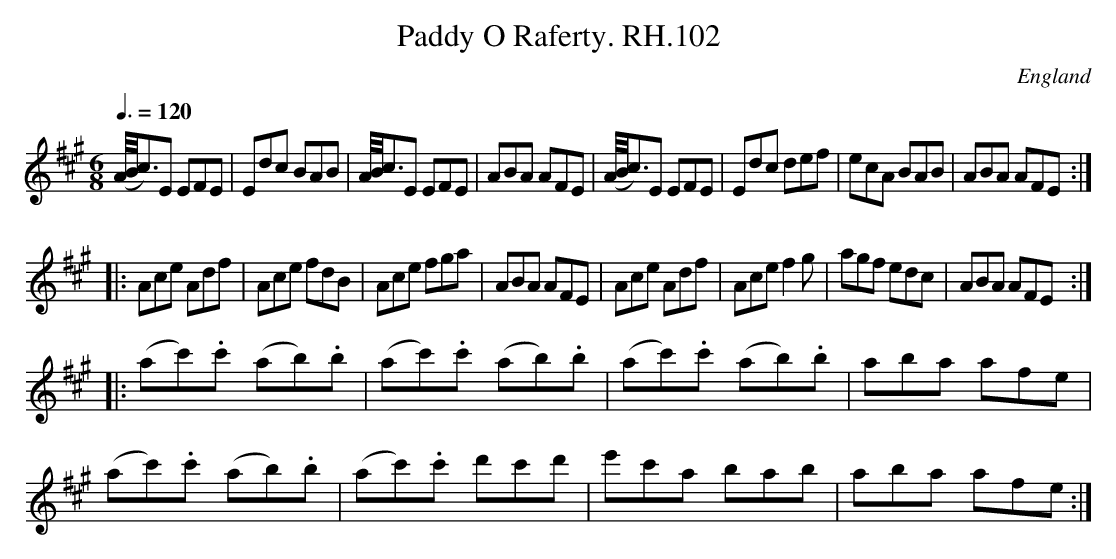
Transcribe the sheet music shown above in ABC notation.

X:1
T:Paddy O Raferty. RH.102
O:England
M:6/8
L:1/8
Q:3/8=120
K:A major
(A/4B/4c3/2)E EFE|Edc BAB|A/4B/4c3/2E EFE|ABA AFE|\
(A/4B/4c3/2)E EFE|Edc def|ecA BAB|ABA AFE:|!
|:Ace Adf|Ace fdB|Ace fga|ABA AFE|\
Ace Adf|Ace f2g|agf edc|ABA AFE:|!
|:(ac').c' (ab).b|(ac').c' (ab).b|\
(ac').c' (ab).b|aba afe|!
(ac').c' (ab).b|(ac').c' d'c'd'|\
e'c'a bab|aba afe:|
